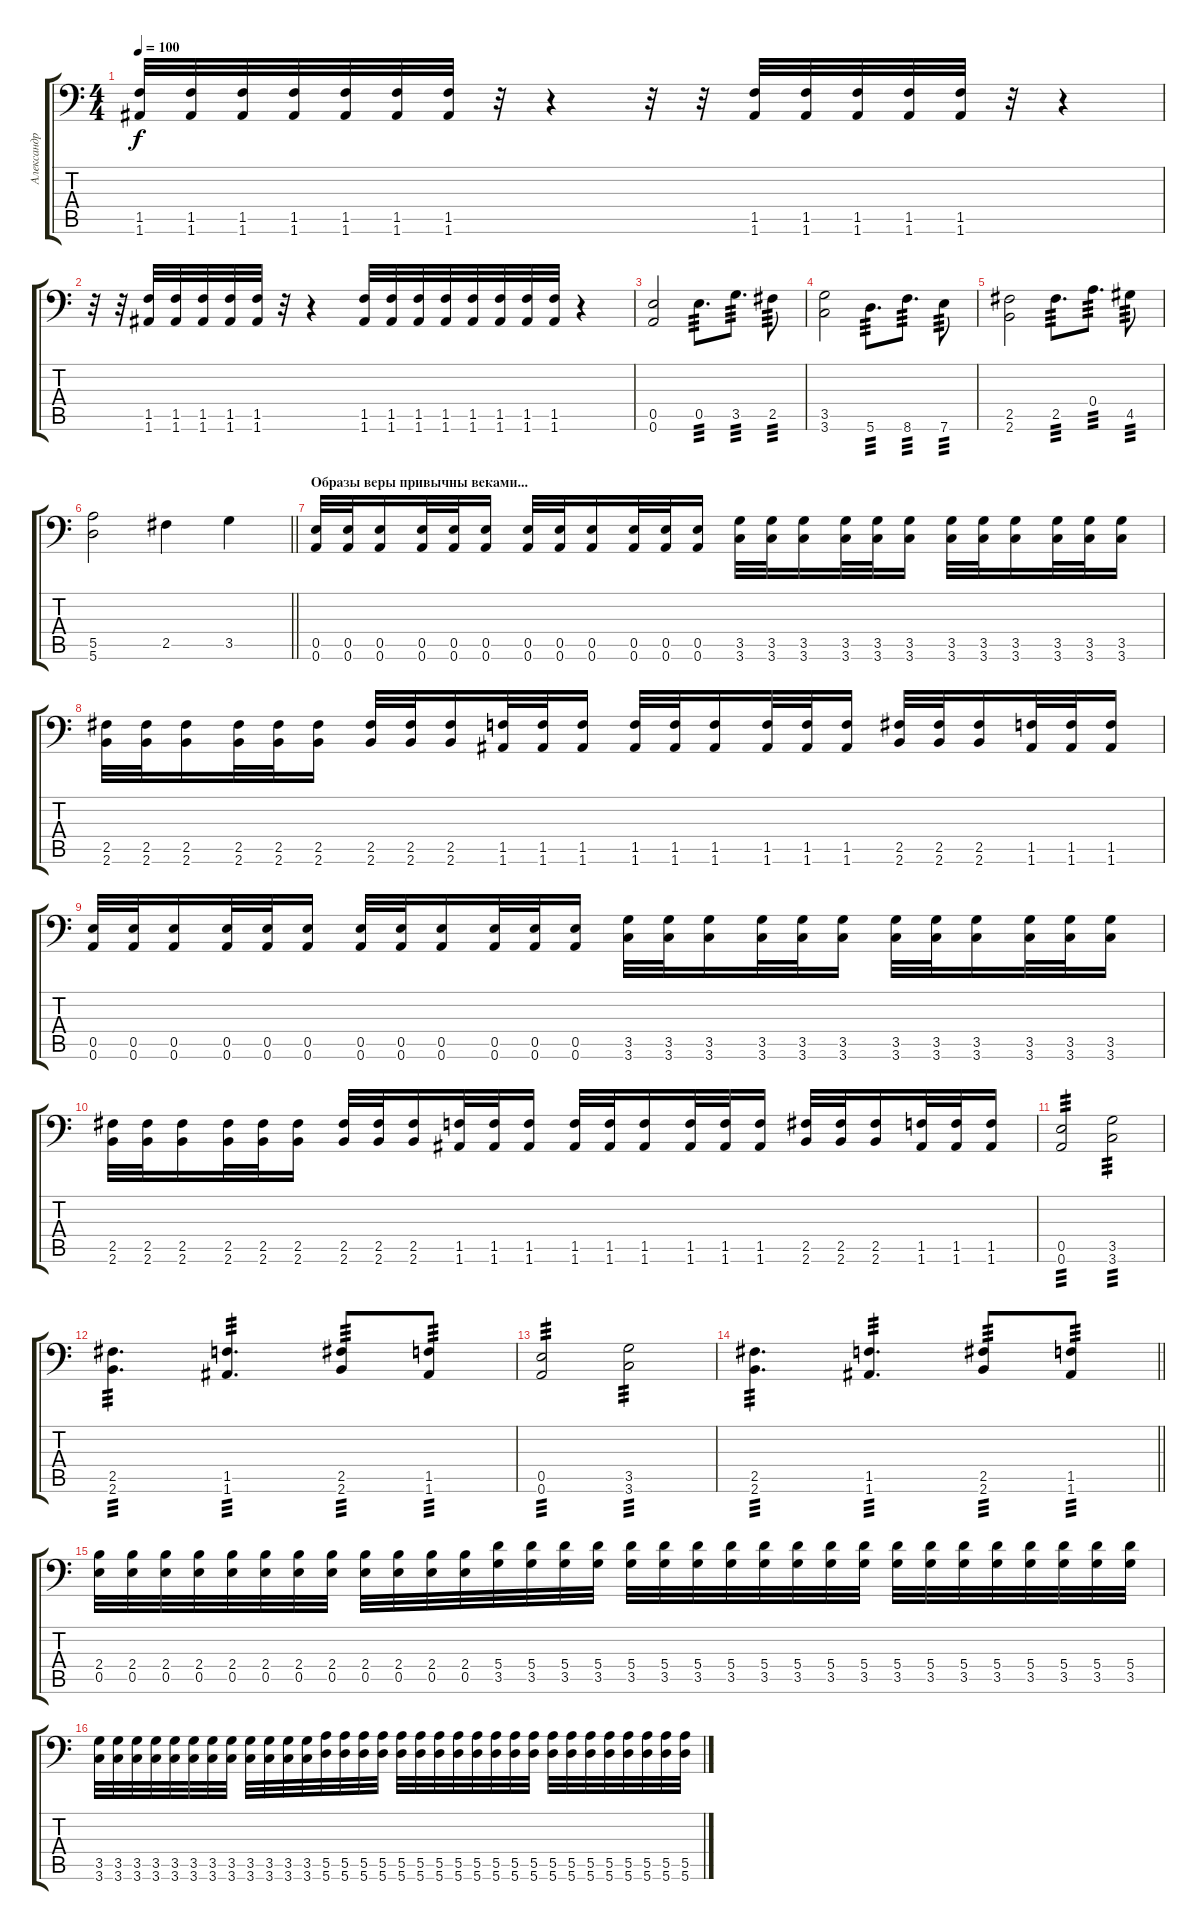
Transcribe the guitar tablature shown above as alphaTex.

\track ("Александр \"Саве\" Савин" "Александр ") {instrument distortionguitar}
\staff {score tabs}
\tuning (B3 Gb3 D3 A2 E2 A1) {hide}
\ts (4 4)
\tempo 100
\clef f4
\ks c
(1.5 1.6).32{dy f} (1.5 1.6).32 (1.5 1.6).32 (1.5 1.6).32 (1.5 1.6).32 (1.5 1.6).32 (1.5 1.6).32 r.32 r.4 r.32 r.32 (1.5 1.6).32 (1.5 1.6).32 (1.5 1.6).32 (1.5 1.6).32 (1.5 1.6).32 r.32 r.4 |
r.32 r.32 (1.5 1.6).32 (1.5 1.6).32 (1.5 1.6).32 (1.5 1.6).32 (1.5 1.6).32 r.32 r.4 (1.5 1.6).32 (1.5 1.6).32 (1.5 1.6).32 (1.5 1.6).32 (1.5 1.6).32 (1.5 1.6).32 (1.5 1.6).32 (1.5 1.6).32 r.4 |
(0.5 0.6).2 0.5.8{d tp 3} 3.5.8{d tp 3} 2.5.8{tp 3} |
(3.5 3.6).2 5.6.8{d tp 3} 8.6.8{d tp 3} 7.6.8{tp 3} |
(2.5 2.6).2 2.5.8{d tp 3} 0.4.8{d tp 3} 4.5.8{tp 3} |
\barLineRight lightlight
(5.5 5.6).2 2.5.4 3.5.4 |
\section ("" "Образы веры привычны веками...")
(0.5 0.6).32 (0.5 0.6).32 (0.5 0.6).16 (0.5 0.6).32 (0.5 0.6).32 (0.5 0.6).16 (0.5 0.6).32 (0.5 0.6).32 (0.5 0.6).16 (0.5 0.6).32 (0.5 0.6).32 (0.5 0.6).16 (3.5 3.6).32 (3.5 3.6).32 (3.5 3.6).16 (3.5 3.6).32 (3.5 3.6).32 (3.5 3.6).16 (3.5 3.6).32 (3.5 3.6).32 (3.5 3.6).16 (3.5 3.6).32 (3.5 3.6).32 (3.5 3.6).16 |
(2.5 2.6).32 (2.5 2.6).32 (2.5 2.6).16 (2.5 2.6).32 (2.5 2.6).32 (2.5 2.6).16 (2.5 2.6).32 (2.5 2.6).32 (2.5 2.6).16 (1.5 1.6).32 (1.5 1.6).32 (1.5 1.6).16 (1.5 1.6).32 (1.5 1.6).32 (1.5 1.6).16 (1.5 1.6).32 (1.5 1.6).32 (1.5 1.6).16 (2.5 2.6).32 (2.5 2.6).32 (2.5 2.6).16 (1.5 1.6).32 (1.5 1.6).32 (1.5 1.6).16 |
(0.5 0.6).32 (0.5 0.6).32 (0.5 0.6).16 (0.5 0.6).32 (0.5 0.6).32 (0.5 0.6).16 (0.5 0.6).32 (0.5 0.6).32 (0.5 0.6).16 (0.5 0.6).32 (0.5 0.6).32 (0.5 0.6).16 (3.5 3.6).32 (3.5 3.6).32 (3.5 3.6).16 (3.5 3.6).32 (3.5 3.6).32 (3.5 3.6).16 (3.5 3.6).32 (3.5 3.6).32 (3.5 3.6).16 (3.5 3.6).32 (3.5 3.6).32 (3.5 3.6).16 |
(2.5 2.6).32 (2.5 2.6).32 (2.5 2.6).16 (2.5 2.6).32 (2.5 2.6).32 (2.5 2.6).16 (2.5 2.6).32 (2.5 2.6).32 (2.5 2.6).16 (1.5 1.6).32 (1.5 1.6).32 (1.5 1.6).16 (1.5 1.6).32 (1.5 1.6).32 (1.5 1.6).16 (1.5 1.6).32 (1.5 1.6).32 (1.5 1.6).16 (2.5 2.6).32 (2.5 2.6).32 (2.5 2.6).16 (1.5 1.6).32 (1.5 1.6).32 (1.5 1.6).16 |
(0.5 0.6).2{tp 3} (3.5 3.6).2{tp 3} |
(2.5 2.6).4{d tp 3} (1.5 1.6).4{d tp 3} (2.5 2.6).8{tp 3} (1.5 1.6).8{tp 3} |
(0.5 0.6).2{tp 3} (3.5 3.6).2{tp 3} |
\barLineRight lightlight
(2.5 2.6).4{d tp 3} (1.5 1.6).4{d tp 3} (2.5 2.6).8{tp 3} (1.5 1.6).8{tp 3} |
(2.4 0.5).32 (2.4 0.5).32 (2.4 0.5).32 (2.4 0.5).32 (2.4 0.5).32 (2.4 0.5).32 (2.4 0.5).32 (2.4 0.5).32 (2.4 0.5).32 (2.4 0.5).32 (2.4 0.5).32 (2.4 0.5).32 (5.4 3.5).32 (5.4 3.5).32 (5.4 3.5).32 (5.4 3.5).32 (5.4 3.5).32 (5.4 3.5).32 (5.4 3.5).32 (5.4 3.5).32 (5.4 3.5).32 (5.4 3.5).32 (5.4 3.5).32 (5.4 3.5).32 (5.4 3.5).32 (5.4 3.5).32 (5.4 3.5).32 (5.4 3.5).32 (5.4 3.5).32 (5.4 3.5).32 (5.4 3.5).32 (5.4 3.5).32 |
(3.5 3.6).32 (3.5 3.6).32 (3.5 3.6).32 (3.5 3.6).32 (3.5 3.6).32 (3.5 3.6).32 (3.5 3.6).32 (3.5 3.6).32 (3.5 3.6).32 (3.5 3.6).32 (3.5 3.6).32 (3.5 3.6).32 (5.5 5.6).32 (5.5 5.6).32 (5.5 5.6).32 (5.5 5.6).32 (5.5 5.6).32 (5.5 5.6).32 (5.5 5.6).32 (5.5 5.6).32 (5.5 5.6).32 (5.5 5.6).32 (5.5 5.6).32 (5.5 5.6).32 (5.5 5.6).32 (5.5 5.6).32 (5.5 5.6).32 (5.5 5.6).32 (5.5 5.6).32 (5.5 5.6).32 (5.5 5.6).32 (5.5 5.6).32
